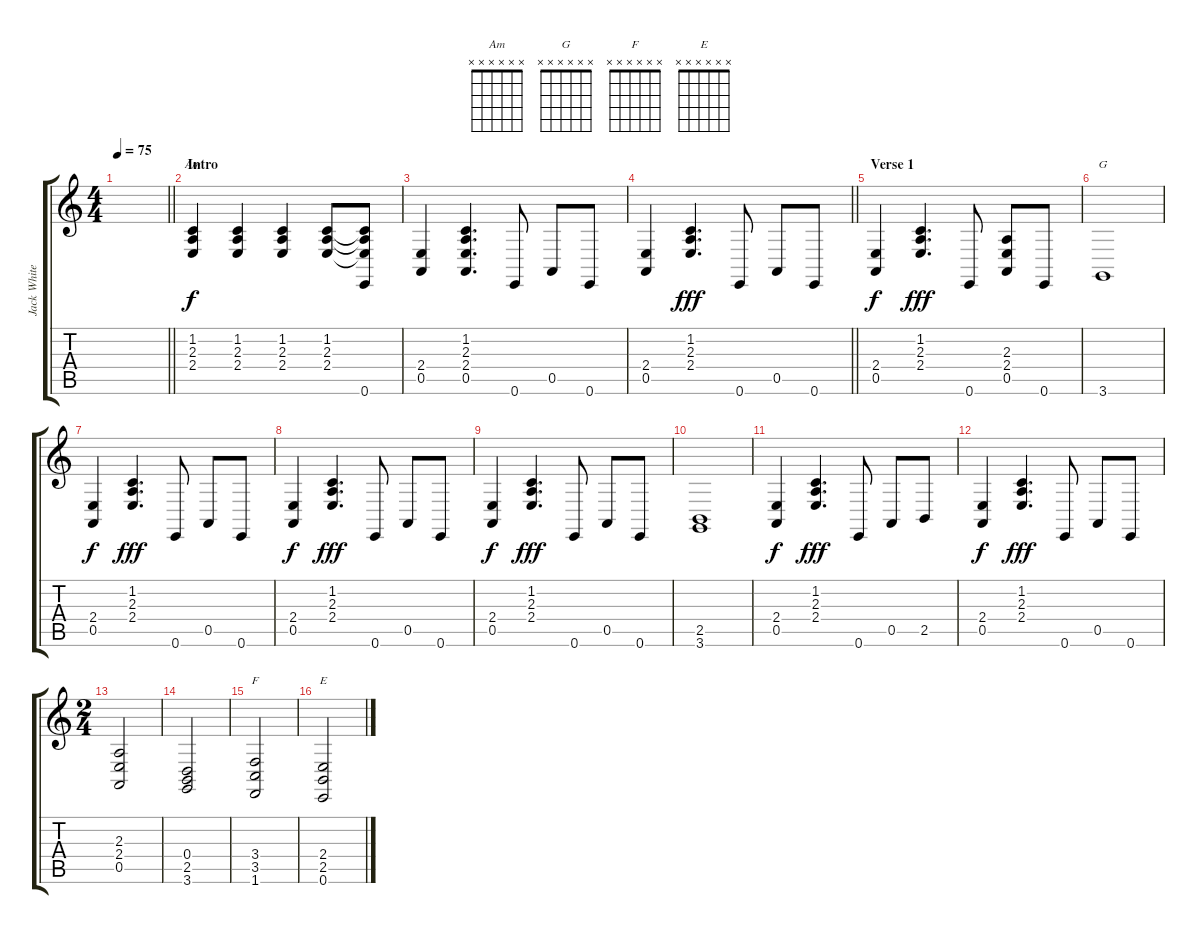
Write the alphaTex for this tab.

\track ("Jack White (Arr. for Guitar)" "Jack White") {instrument electricpiano1}
\staff {score tabs}
\tuning (E4 B3 G3 D3 A2 E2) {hide}
\chord ("Am" x x x x x x)
\chord ("G" x x x x x x)
\chord ("F" x x x x x x)
\chord ("E" x x x x x x)
\ts (4 4)
\tempo 75
\clef g2
\barLineRight lightlight
\ks c
|
\section ("" "Intro")
(1.2 2.3 2.4).4{ch "Am"} (1.2 2.3 2.4).4 (1.2 2.3 2.4).4 (1.2 2.3 2.4).8 (1.2{t} 2.3{t} 2.4{t} 0.6).8 |
(2.4 0.5).4 (1.2 2.3 2.4 0.5).4{d} 0.6.8 0.5.8 0.6.8 |
\barLineRight lightlight
(2.4 0.5).4{dy f} (1.2 2.3 2.4).4{d dy fff} 0.6.8 0.5.8 0.6.8 |
\section ("" "Verse 1")
(2.4 0.5).4{dy f} (1.2 2.3 2.4).4{d dy fff} 0.6.8 (2.3 2.4 0.5).8 0.6.8 |
3.6.1{ch "G"} |
(2.4 0.5).4{dy f} (1.2 2.3 2.4).4{d dy fff} 0.6.8 0.5.8 0.6.8 |
(2.4 0.5).4{dy f} (1.2 2.3 2.4).4{d dy fff} 0.6.8 0.5.8 0.6.8 |
(2.4 0.5).4{dy f} (1.2 2.3 2.4).4{d dy fff} 0.6.8 0.5.8 0.6.8 |
(2.5 3.6).1 |
(2.4 0.5).4{dy f} (1.2 2.3 2.4).4{d dy fff} 0.6.8 0.5.8 2.5.8 |
(2.4 0.5).4{dy f} (1.2 2.3 2.4).4{d dy fff} 0.6.8 0.5.8 0.6.8 |
\ts (2 4)
(2.3 2.4 0.5).2 |
(0.4 2.5 3.6).2 |
(3.4 3.5 1.6).2{ch "F"} |
(2.4 2.5 0.6).2{ch "E"}
